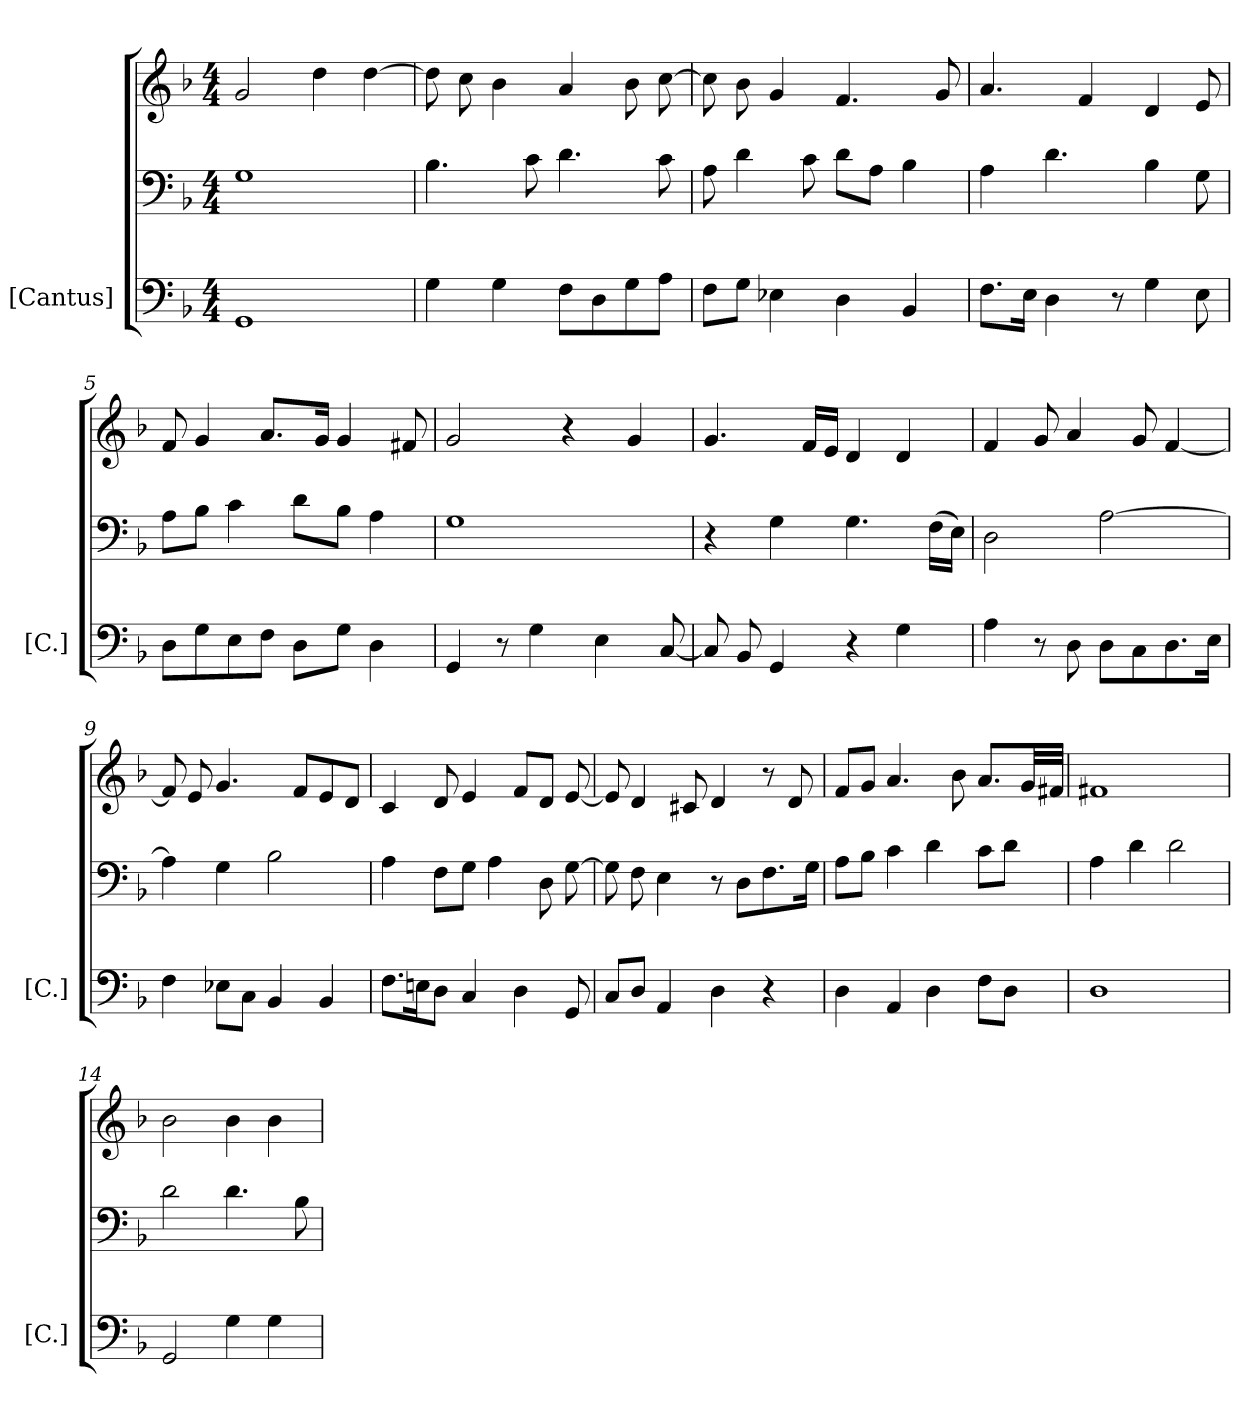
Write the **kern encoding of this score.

**kern	**kern	**kern
*part1	*part1	*part1
*staff3	*staff2	*staff1
*I"[Cantus]	*	*
*I'[C.]	*	*
*clefF4	*clefF4	*clefG2
*k[b-]	*k[b-]	*k[b-]
*F:	*F:	*F:
*M4/4	*M4/4	*M4/4
=1	=1	=1
1GG	1G	2g/
.	.	4dd\
.	.	[4dd\
=2	=2	=2
4G\	4.B-\	8dd\]
.	.	8cc\
4G\	.	4b-\
.	8c\	.
8F\L	4.d\	4a/
8D\	.	.
8G\	.	8b-\
8A\J	8c\	[8cc\
=3	=3	=3
8F\L	8A\	8cc\]
8G\J	4d\	8b-\
4E-X\	.	4g/
.	8c\	.
4D\	8d\L	4.f/
.	8A\J	.
4BB-/	4B-\	.
.	.	8g/
=4	=4	=4
8.F\L	4A\	4.a/
16E\Jk	.	.
4D\	4.d\	.
.	.	4f/
8r	.	.
4G\	4B-\	4d/
8E\	8G\	8e/
=5	=5	=5
8D\L	8A\L	8f/
8G\	8B-\J	4g/
8E\	4c\	.
8F\J	.	8.a/L
8D\L	8d\L	.
.	.	16g/Jk
8G\J	8B-\J	4g/
4D\	4A\	.
.	.	8f#X/
=6	=6	=6
4GG/	1G	2g/
8r	.	.
4G\	.	.
.	.	4r
4E\	.	.
.	.	4g/
[8C/	.	.
=7	=7	=7
8C/]	4r	4.g/
8BB-/	.	.
4GG/	4G\	.
.	.	16f/LL
.	.	16e/JJ
4r	4.G\	4d/
4G\	.	4d/
.	(>16F\LL	.
.	16E\JJ)	.
=8	=8	=8
4A\	2D\	4f/
8r	.	8g/
8D\	.	4a/
8D\L	[2A\	.
8C\	.	8g/
8.D\	.	[4f/
16E\Jk	.	.
=9	=9	=9
4F\	4A\]	8f/]
.	.	8e/
8E-X\L	4G\	4.g/
8C\J	.	.
4BB-/	2B-\	.
.	.	8f/L
4BB-/	.	8e/
.	.	8d/J
=10	=10	=10
8.F\L	4A\	4c/
16En\k	.	.
8D\J	8F\L	8d/
4C/	8G\J	4e/
.	4A\	.
4D\	.	8f/L
.	8D\	8d/J
8GG/	[8G\	[8e/
=11	=11	=11
8C/L	8G\]	8e/]
8D/J	8F\	4d/
4AA/	4E\	.
.	.	8c#X/
4D\	8r	4d/
.	8D\L	.
4r	8.F\	8r
.	.	8d/
.	16G\Jk	.
=12	=12	=12
4D\	8A\L	8f/L
.	8B-\J	8g/J
4AA/	4c\	4.a/
4D\	4d\	.
.	.	8b-\
8F\L	8c\L	8.a/L
8D\J	8d\J	.
.	.	32g/LL
.	.	32f#X/JJJ
=13	=13	=13
1D	4A\	1f#X
.	4d\	.
.	2d\	.
=14	=14	=14
2GG/	2d\	2b-\
4G\	4.d\	4b-\
4G\	.	4b-\
.	8B-\	.
=	=	=
*-	*-	*-
